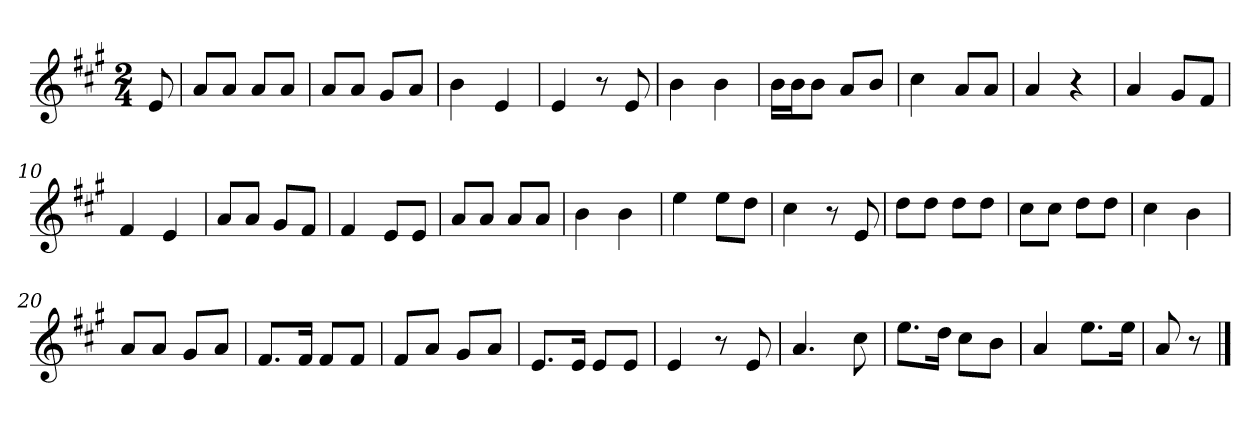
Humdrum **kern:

**kern
*part1
*staff1
*k[f#c#g#]
*M2/4
*MM120
=
8e
=1
8aL
8aJ
8aL
8aJ
=2
8aL
8aJ
8g#L
8aJ
=3
4b
4e
=4
4e
8r
8e
=5
4b
4b
=6
16bLL
16bJ
8bJ
8aL
8bJ
=7
4cc#
8aL
8aJ
=8
4a
4r
=9
4a
8g#L
8f#J
=10
4f#
4e
=11
8aL
8aJ
8g#L
8f#J
=12
4f#
8eL
8eJ
=13
8aL
8aJ
8aL
8aJ
=14
4b
4b
=15
4ee
8eeL
8ddJ
=16
4cc#
8r
8e
=17
8ddL
8ddJ
8ddL
8ddJ
=18
8cc#L
8cc#J
8ddL
8ddJ
=19
4cc#
4b
=20
8aL
8aJ
8g#L
8aJ
=21
8.f#L
16f#Jk
8f#L
8f#J
=22
8f#L
8aJ
8g#L
8aJ
=23
8.eL
16eJk
8eL
8eJ
=24
4e
8r
8e
=25
4.a
8cc#
=26
8.eeL
16ddJk
8cc#L
8bJ
=27
4a
8.eeL
16eeJk
=28
8a
8r
==
*-
